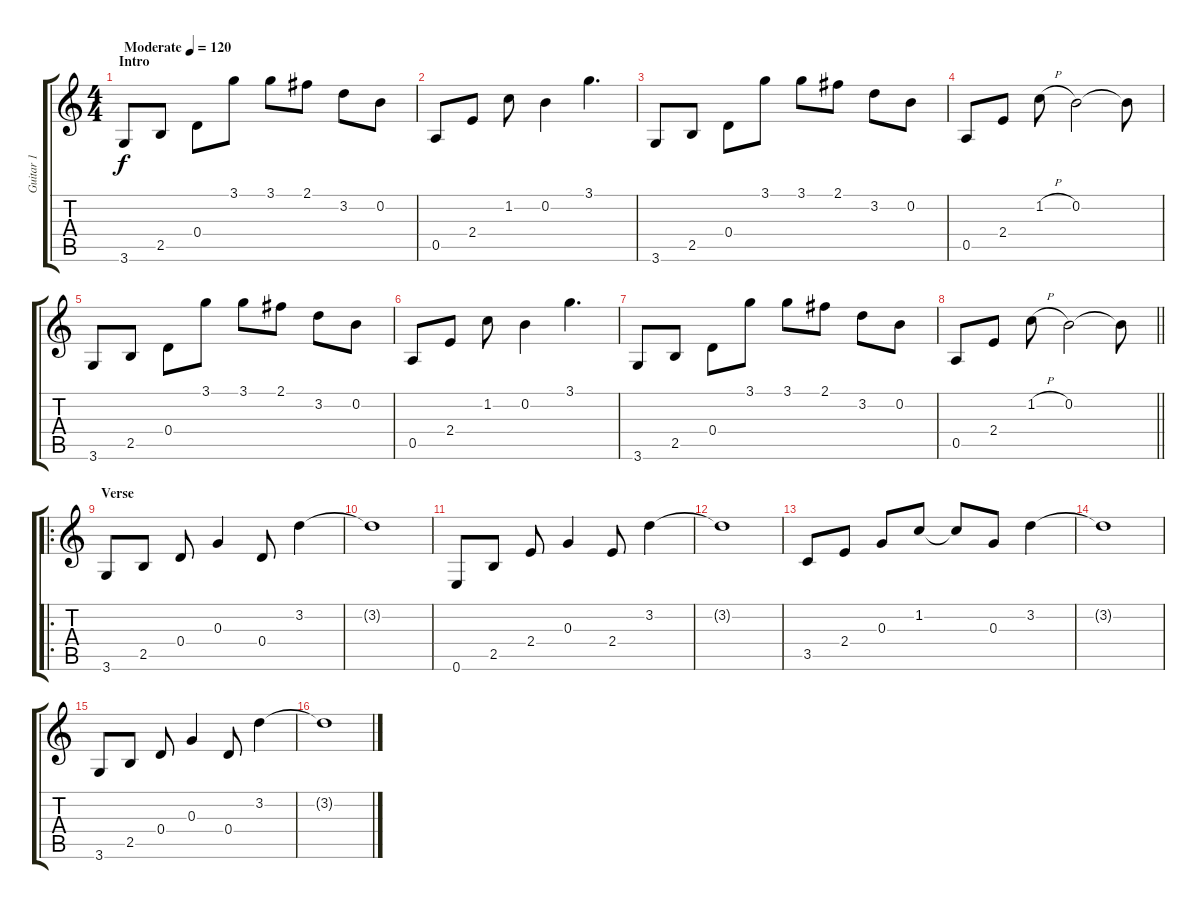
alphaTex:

\track ("Guitar 1" "Guitar 1") {instrument electricguitarclean}
\staff {score tabs}
\tuning (E4 B3 G3 D3 A2 E2) {hide}
\ts (4 4)
\section ("" "Intro")
\tempo (120 "Moderate")
\clef g2
\ks c
3.6.8{dy f instrument electricguitarclean} 2.5.8 0.4.8 3.1.8 3.1.8 2.1.8 3.2.8 0.2.8 |
0.5.8 2.4.8 1.2.8 0.2.4 3.1.4{d} |
3.6.8 2.5.8 0.4.8 3.1.8 3.1.8 2.1.8 3.2.8 0.2.8 |
0.5.8 2.4.8 1.2{h}.8 0.2.2 0.2{t}.8 |
3.6.8 2.5.8 0.4.8 3.1.8 3.1.8 2.1.8 3.2.8 0.2.8 |
0.5.8 2.4.8 1.2.8 0.2.4 3.1.4{d} |
3.6.8 2.5.8 0.4.8 3.1.8 3.1.8 2.1.8 3.2.8 0.2.8 |
\barLineRight lightlight
0.5.8 2.4.8 1.2{h}.8 0.2.2 0.2{t}.8 |
\ro
\section ("" "Verse")
3.6.8{balance 8} 2.5.8 0.4.8 0.3.4 0.4.8 3.2.4 |
3.2{t}.1 |
0.6.8 2.5.8 2.4.8 0.3.4 2.4.8 3.2.4 |
3.2{t}.1 |
3.5.8 2.4.8 0.3.8 1.2.8 1.2{t}.8 0.3.8 3.2.4 |
3.2{t}.1 |
3.6.8 2.5.8 0.4.8 0.3.4 0.4.8 3.2.4 |
3.2{t}.1
